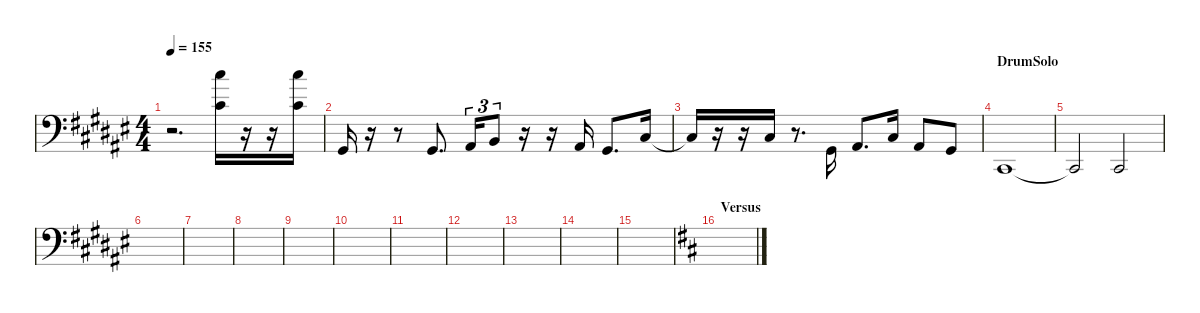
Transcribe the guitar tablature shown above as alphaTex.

\hideDynamics
\bracketExtendMode nobrackets
\singleTrackTrackNamePolicy hidden
\multiTrackTrackNamePolicy hidden
\otherSystemsTrackNameOrientation horizontal
\track ("Trombone in Bb" "Trbn") {instrument trombone}
\staff {score}
\tuning (E4 B3 G3 D3 A2 E2)
\ts (4 4)
\tempo 155
\clef f4
\ks f#
r.2{d dy mf beam Down} (6.3{acc #} 9.1{acc #}).16{dy f beam Down} r.16{beam Down} r.16{beam Down} (6.3{acc #} 9.1{acc #}).16{beam Down} |
4.6{acc #}.16{dy mf beam Up} r.16{beam Up} r.8{beam Up} 4.6{acc #}.8{d beam Up} 1.5{acc #}.16{tu (3 2) beam Up} 2.5{acc forcenatural}.8{tu (3 2) beam Up} r.16{beam Up} r.16{beam Up} 6.6{acc #}.16{beam Up} 4.6{acc #}.8{d beam Up} 4.5{acc #}.16{beam Up} |
4.5{t acc #}.16{beam Up} r.16{beam Up} r.16{beam Up} 4.5{acc #}.16{beam Up} r.8{d beam Down} 4.6{acc #}.16{beam Up} 6.6{acc #}.8{d beam Up} 4.5{acc #}.16{beam Up} 6.6{acc #}.8{beam Up} 4.6{acc #}.8{beam Up} |
\section ("" "DrumSolo")
-3.6{acc #}.1{beam Up} |
-3.6{t acc #}.2{dy mp beam Up} -3.6{acc #}.2{beam Up} |
|
|
|
|
|
|
|
|
|
|
\section ("" "Versus")
\ks d
